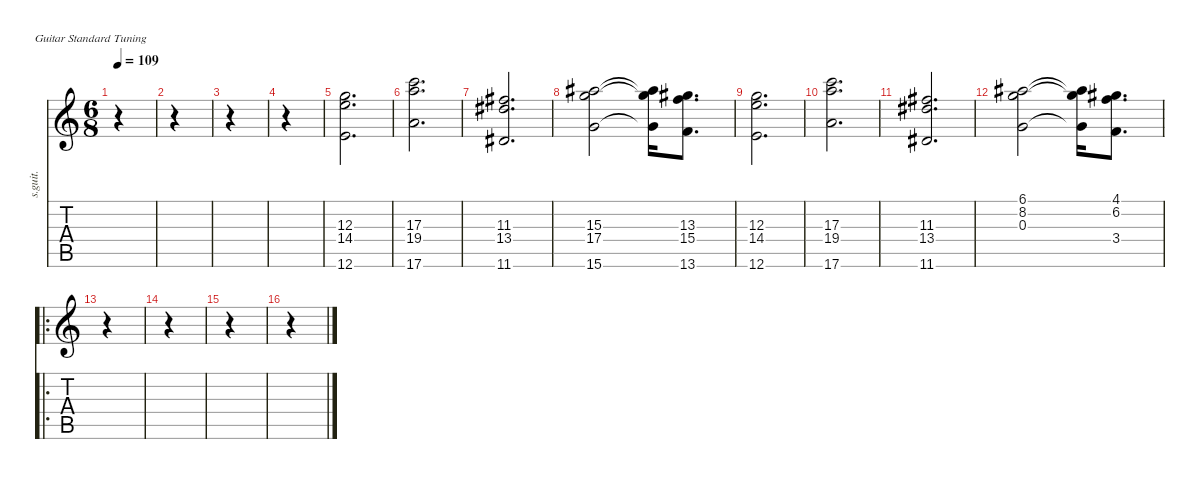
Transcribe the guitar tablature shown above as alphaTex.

\defaultSystemsLayout 4
\hideDynamics
\bracketExtendMode nobrackets
\track ("Acoustic Piano (Right Hand)" "s.guit.") {instrument acousticgrandpiano}
\staff {score tabs}
\tuning (E4 B3 G3 D3 A2 E2)
\displaytranspose 12
\ts (6 8)
\tempo 109
\clef g2
\ks c
r.4{dy f} |
r.4 |
r.4 |
r.4 |
(12.3 14.4 12.6).2{d lyrics (0 "") lyrics (1 "") lyrics (2 "") lyrics (3 "") lyrics (4 "")} |
(17.3 19.4 17.6).2{d lyrics (0 "") lyrics (1 "") lyrics (2 "") lyrics (3 "") lyrics (4 "")} |
(11.3{acc #} 13.4{acc #} 11.6{acc #}).2{d lyrics (0 "") lyrics (1 "") lyrics (2 "") lyrics (3 "") lyrics (4 "")} |
(15.3{acc #} 17.4 15.6).2{lyrics (0 "") lyrics (1 "") lyrics (2 "") lyrics (3 "") lyrics (4 "")} (15.3{t acc #} 17.4{t} 15.6{t}).16{lyrics (0 "") lyrics (1 "") lyrics (2 "") lyrics (3 "") lyrics (4 "")} (13.3{acc #} 15.4 13.6).8{d lyrics (0 "") lyrics (1 "") lyrics (2 "") lyrics (3 "") lyrics (4 "")} |
(12.3 14.4 12.6).2{d lyrics (0 "") lyrics (1 "") lyrics (2 "") lyrics (3 "") lyrics (4 "")} |
(17.3 19.4 17.6).2{d lyrics (0 "") lyrics (1 "") lyrics (2 "") lyrics (3 "") lyrics (4 "")} |
(11.3{acc #} 13.4{acc #} 11.6{acc #}).2{d lyrics (0 "") lyrics (1 "") lyrics (2 "") lyrics (3 "") lyrics (4 "")} |
(6.1{acc #} 8.2 0.3).2{lyrics (0 "") lyrics (1 "") lyrics (2 "") lyrics (3 "") lyrics (4 "")} (6.1{t acc #} 8.2{t} 0.3{t}).16{lyrics (0 "") lyrics (1 "") lyrics (2 "") lyrics (3 "") lyrics (4 "")} (4.1{acc #} 6.2 3.4).8{d lyrics (0 "") lyrics (1 "") lyrics (2 "") lyrics (3 "") lyrics (4 "")} |
\ro
r.4 |
r.4 |
r.4 |
r.4
